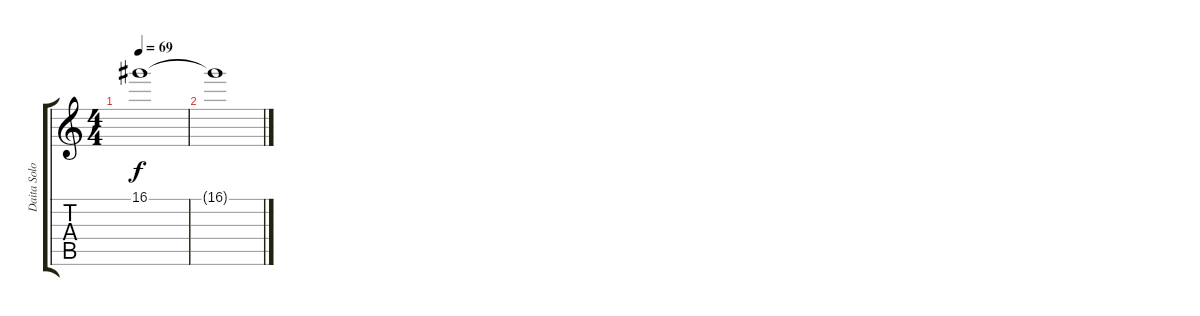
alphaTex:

\track ("Daita Solo" "Daita Solo") {instrument distortionguitar}
\staff {score tabs}
\tuning (E4 B3 G3 D3 A2 E2) {hide}
\ts (4 4)
\tempo 69
\clef g2
\ks c
16.1{t}.1{dy f} |
16.1{t}.1
